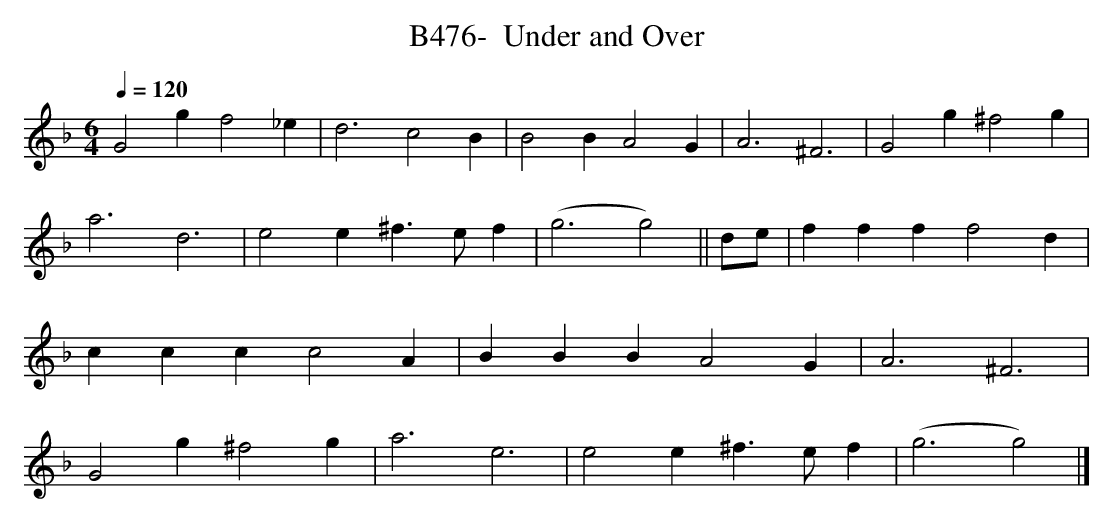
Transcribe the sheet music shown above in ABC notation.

X:1
T:B476-  Under and Over
Q:1/4=120
L:1/4
M:6/4
K:G dorian
G2gf2_e|d3c2B|B2BA2G|A3^F3|\
G2g^f2g|a3d3|e2e^f3/2e/f|(g3g2)||d/e/|\
ffff2d|cccc2A|BBBA2G|A3^F3|\
G2g^f2g|a3e3|e2e^f3/2e/f|(g3g2)|]
